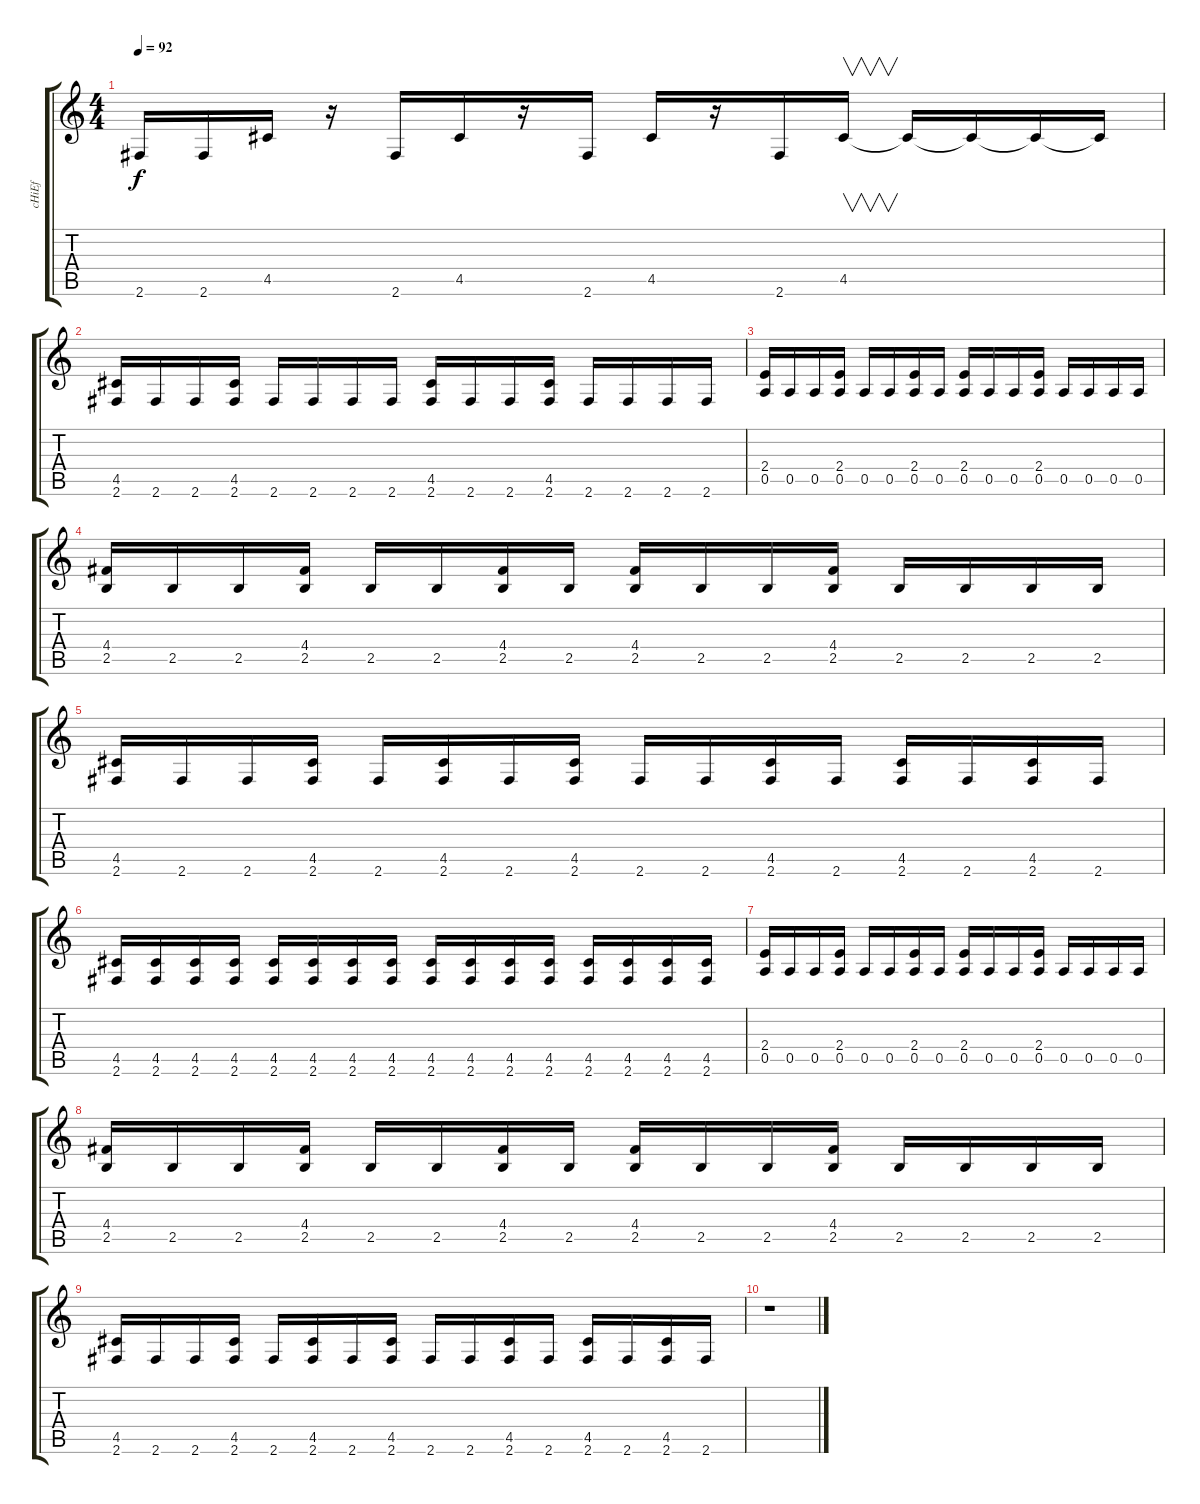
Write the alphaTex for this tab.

\track ("cHiEf" "cHiEf") {instrument acousticguitarnylon}
\staff {score tabs}
\tuning (E4 B3 G3 D3 A2 E2) {hide}
\ts (4 4)
\tempo 92
\clef g2
\ks c
2.6.16{dy f} 2.6.16 4.5.16 r.16 2.6.16 4.5.16 r.16 2.6.16 4.5.16 r.16 2.6.16 4.5.16{v} 4.5{t}.16 4.5{t}.16 4.5{t}.16 4.5{t}.16 |
(4.5 2.6).16 2.6.16 2.6.16 (4.5 2.6).16 2.6.16 2.6.16 2.6.16 2.6.16 (4.5 2.6).16 2.6.16 2.6.16 (4.5 2.6).16 2.6.16 2.6.16 2.6.16 2.6.16 |
(2.4 0.5).16 0.5.16 0.5.16 (2.4 0.5).16 0.5.16 0.5.16 (2.4 0.5).16 0.5.16 (2.4 0.5).16 0.5.16 0.5.16 (2.4 0.5).16 0.5.16 0.5.16 0.5.16 0.5.16 |
(4.4 2.5).16 2.5.16 2.5.16 (4.4 2.5).16 2.5.16 2.5.16 (4.4 2.5).16 2.5.16 (4.4 2.5).16 2.5.16 2.5.16 (4.4 2.5).16 2.5.16 2.5.16 2.5.16 2.5.16 |
(4.5 2.6).16 2.6.16 2.6.16 (4.5 2.6).16 2.6.16 (4.5 2.6).16 2.6.16 (4.5 2.6).16 2.6.16 2.6.16 (4.5 2.6).16 2.6.16 (4.5 2.6).16 2.6.16 (4.5 2.6).16 2.6.16 |
(4.5 2.6).16 (4.5 2.6).16 (4.5 2.6).16 (4.5 2.6).16 (4.5 2.6).16 (4.5 2.6).16 (4.5 2.6).16 (4.5 2.6).16 (4.5 2.6).16 (4.5 2.6).16 (4.5 2.6).16 (4.5 2.6).16 (4.5 2.6).16 (4.5 2.6).16 (4.5 2.6).16 (4.5 2.6).16 |
(2.4 0.5).16 0.5.16 0.5.16 (2.4 0.5).16 0.5.16 0.5.16 (2.4 0.5).16 0.5.16 (2.4 0.5).16 0.5.16 0.5.16 (2.4 0.5).16 0.5.16 0.5.16 0.5.16 0.5.16 |
(4.4 2.5).16 2.5.16 2.5.16 (4.4 2.5).16 2.5.16 2.5.16 (4.4 2.5).16 2.5.16 (4.4 2.5).16 2.5.16 2.5.16 (4.4 2.5).16 2.5.16 2.5.16 2.5.16 2.5.16 |
(4.5 2.6).16 2.6.16 2.6.16 (4.5 2.6).16 2.6.16 (4.5 2.6).16 2.6.16 (4.5 2.6).16 2.6.16 2.6.16 (4.5 2.6).16 2.6.16 (4.5 2.6).16 2.6.16 (4.5 2.6).16 2.6.16 |
r.1
